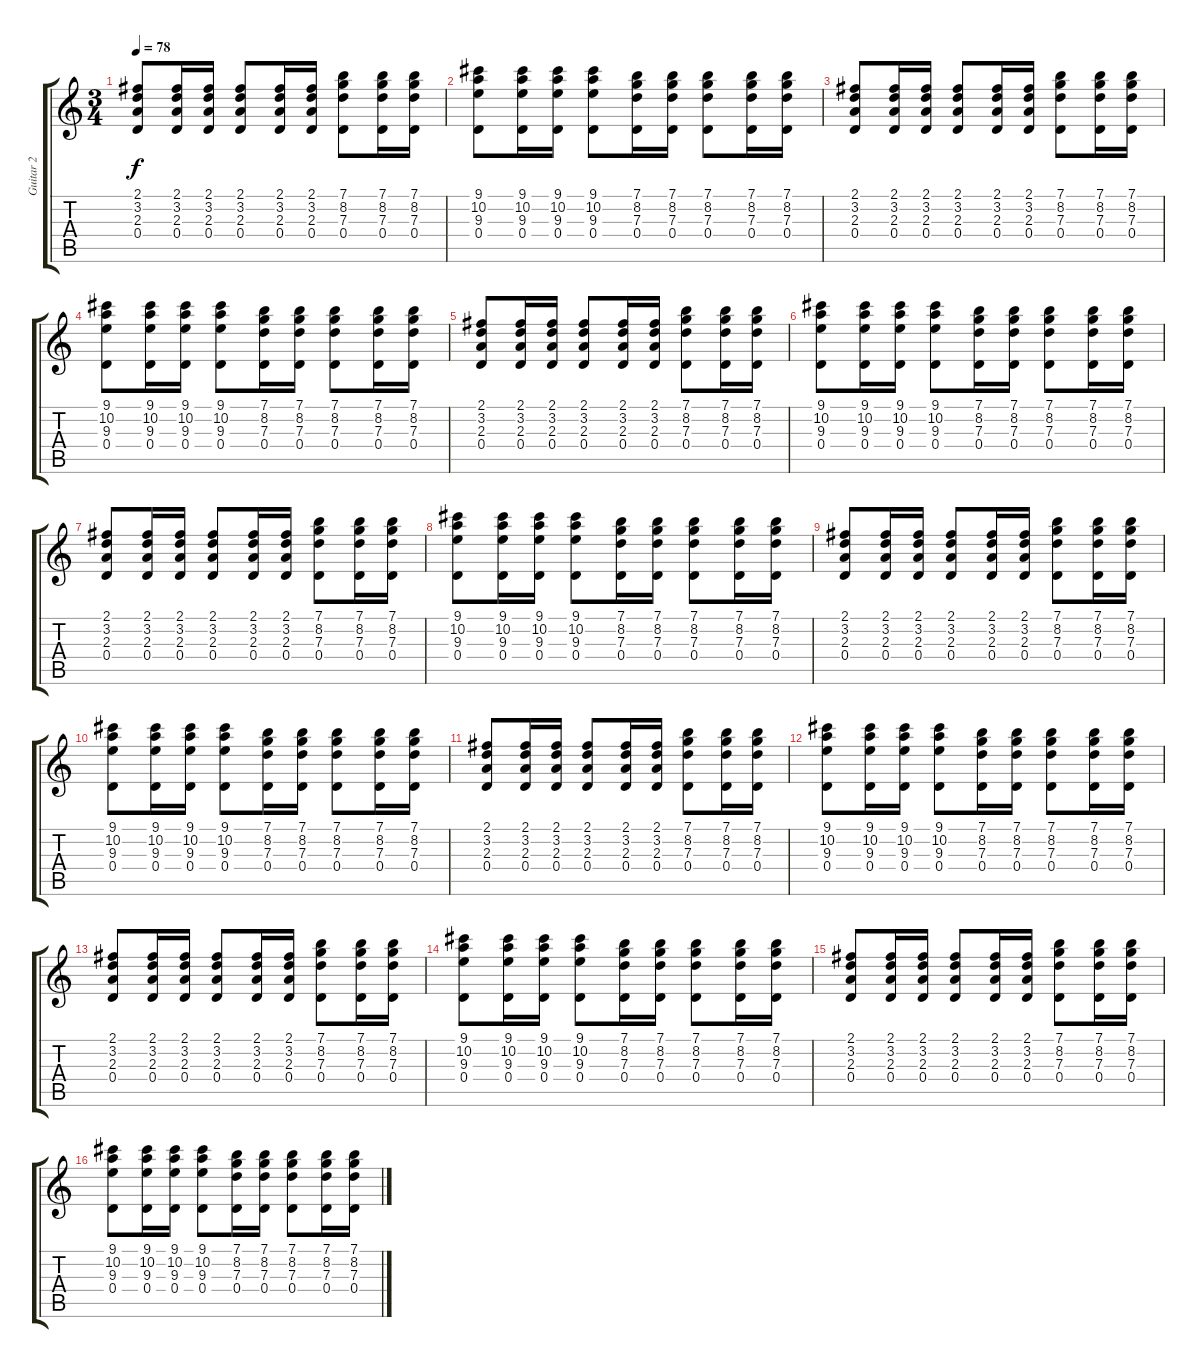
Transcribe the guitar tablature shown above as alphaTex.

\track ("Guitar 2" "Guitar 2") {instrument acousticguitarsteel}
\staff {score tabs}
\tuning (E4 B3 G3 D3 A2 E2) {hide}
\ts (3 4)
\tempo 78
\clef g2
\ks c
(2.1 3.2 2.3 0.4).8{dy f} (2.1 3.2 2.3 0.4).16 (2.1 3.2 2.3 0.4).16 (2.1 3.2 2.3 0.4).8 (2.1 3.2 2.3 0.4).16 (2.1 3.2 2.3 0.4).16 (7.1 8.2 7.3 0.4).8 (7.1 8.2 7.3 0.4).16 (7.1 8.2 7.3 0.4).16 |
(9.1 10.2 9.3 0.4).8 (9.1 10.2 9.3 0.4).16 (9.1 10.2 9.3 0.4).16 (9.1 10.2 9.3 0.4).8 (7.1 8.2 7.3 0.4).16 (7.1 8.2 7.3 0.4).16 (7.1 8.2 7.3 0.4).8 (7.1 8.2 7.3 0.4).16 (7.1 8.2 7.3 0.4).16 |
(2.1 3.2 2.3 0.4).8 (2.1 3.2 2.3 0.4).16 (2.1 3.2 2.3 0.4).16 (2.1 3.2 2.3 0.4).8 (2.1 3.2 2.3 0.4).16 (2.1 3.2 2.3 0.4).16 (7.1 8.2 7.3 0.4).8 (7.1 8.2 7.3 0.4).16 (7.1 8.2 7.3 0.4).16 |
(9.1 10.2 9.3 0.4).8 (9.1 10.2 9.3 0.4).16 (9.1 10.2 9.3 0.4).16 (9.1 10.2 9.3 0.4).8 (7.1 8.2 7.3 0.4).16 (7.1 8.2 7.3 0.4).16 (7.1 8.2 7.3 0.4).8 (7.1 8.2 7.3 0.4).16 (7.1 8.2 7.3 0.4).16 |
(2.1 3.2 2.3 0.4).8 (2.1 3.2 2.3 0.4).16 (2.1 3.2 2.3 0.4).16 (2.1 3.2 2.3 0.4).8 (2.1 3.2 2.3 0.4).16 (2.1 3.2 2.3 0.4).16 (7.1 8.2 7.3 0.4).8 (7.1 8.2 7.3 0.4).16 (7.1 8.2 7.3 0.4).16 |
(9.1 10.2 9.3 0.4).8 (9.1 10.2 9.3 0.4).16 (9.1 10.2 9.3 0.4).16 (9.1 10.2 9.3 0.4).8 (7.1 8.2 7.3 0.4).16 (7.1 8.2 7.3 0.4).16 (7.1 8.2 7.3 0.4).8 (7.1 8.2 7.3 0.4).16 (7.1 8.2 7.3 0.4).16 |
(2.1 3.2 2.3 0.4).8 (2.1 3.2 2.3 0.4).16 (2.1 3.2 2.3 0.4).16 (2.1 3.2 2.3 0.4).8 (2.1 3.2 2.3 0.4).16 (2.1 3.2 2.3 0.4).16 (7.1 8.2 7.3 0.4).8 (7.1 8.2 7.3 0.4).16 (7.1 8.2 7.3 0.4).16 |
(9.1 10.2 9.3 0.4).8 (9.1 10.2 9.3 0.4).16 (9.1 10.2 9.3 0.4).16 (9.1 10.2 9.3 0.4).8 (7.1 8.2 7.3 0.4).16 (7.1 8.2 7.3 0.4).16 (7.1 8.2 7.3 0.4).8 (7.1 8.2 7.3 0.4).16 (7.1 8.2 7.3 0.4).16 |
(2.1 3.2 2.3 0.4).8 (2.1 3.2 2.3 0.4).16 (2.1 3.2 2.3 0.4).16 (2.1 3.2 2.3 0.4).8 (2.1 3.2 2.3 0.4).16 (2.1 3.2 2.3 0.4).16 (7.1 8.2 7.3 0.4).8 (7.1 8.2 7.3 0.4).16 (7.1 8.2 7.3 0.4).16 |
(9.1 10.2 9.3 0.4).8 (9.1 10.2 9.3 0.4).16 (9.1 10.2 9.3 0.4).16 (9.1 10.2 9.3 0.4).8 (7.1 8.2 7.3 0.4).16 (7.1 8.2 7.3 0.4).16 (7.1 8.2 7.3 0.4).8 (7.1 8.2 7.3 0.4).16 (7.1 8.2 7.3 0.4).16 |
(2.1 3.2 2.3 0.4).8 (2.1 3.2 2.3 0.4).16 (2.1 3.2 2.3 0.4).16 (2.1 3.2 2.3 0.4).8 (2.1 3.2 2.3 0.4).16 (2.1 3.2 2.3 0.4).16 (7.1 8.2 7.3 0.4).8 (7.1 8.2 7.3 0.4).16 (7.1 8.2 7.3 0.4).16 |
(9.1 10.2 9.3 0.4).8 (9.1 10.2 9.3 0.4).16 (9.1 10.2 9.3 0.4).16 (9.1 10.2 9.3 0.4).8 (7.1 8.2 7.3 0.4).16 (7.1 8.2 7.3 0.4).16 (7.1 8.2 7.3 0.4).8 (7.1 8.2 7.3 0.4).16 (7.1 8.2 7.3 0.4).16 |
(2.1 3.2 2.3 0.4).8 (2.1 3.2 2.3 0.4).16 (2.1 3.2 2.3 0.4).16 (2.1 3.2 2.3 0.4).8 (2.1 3.2 2.3 0.4).16 (2.1 3.2 2.3 0.4).16 (7.1 8.2 7.3 0.4).8 (7.1 8.2 7.3 0.4).16 (7.1 8.2 7.3 0.4).16 |
(9.1 10.2 9.3 0.4).8 (9.1 10.2 9.3 0.4).16 (9.1 10.2 9.3 0.4).16 (9.1 10.2 9.3 0.4).8 (7.1 8.2 7.3 0.4).16 (7.1 8.2 7.3 0.4).16 (7.1 8.2 7.3 0.4).8 (7.1 8.2 7.3 0.4).16 (7.1 8.2 7.3 0.4).16 |
(2.1 3.2 2.3 0.4).8 (2.1 3.2 2.3 0.4).16 (2.1 3.2 2.3 0.4).16 (2.1 3.2 2.3 0.4).8 (2.1 3.2 2.3 0.4).16 (2.1 3.2 2.3 0.4).16 (7.1 8.2 7.3 0.4).8 (7.1 8.2 7.3 0.4).16 (7.1 8.2 7.3 0.4).16 |
(9.1 10.2 9.3 0.4).8 (9.1 10.2 9.3 0.4).16 (9.1 10.2 9.3 0.4).16 (9.1 10.2 9.3 0.4).8 (7.1 8.2 7.3 0.4).16 (7.1 8.2 7.3 0.4).16 (7.1 8.2 7.3 0.4).8 (7.1 8.2 7.3 0.4).16 (7.1 8.2 7.3 0.4).16
